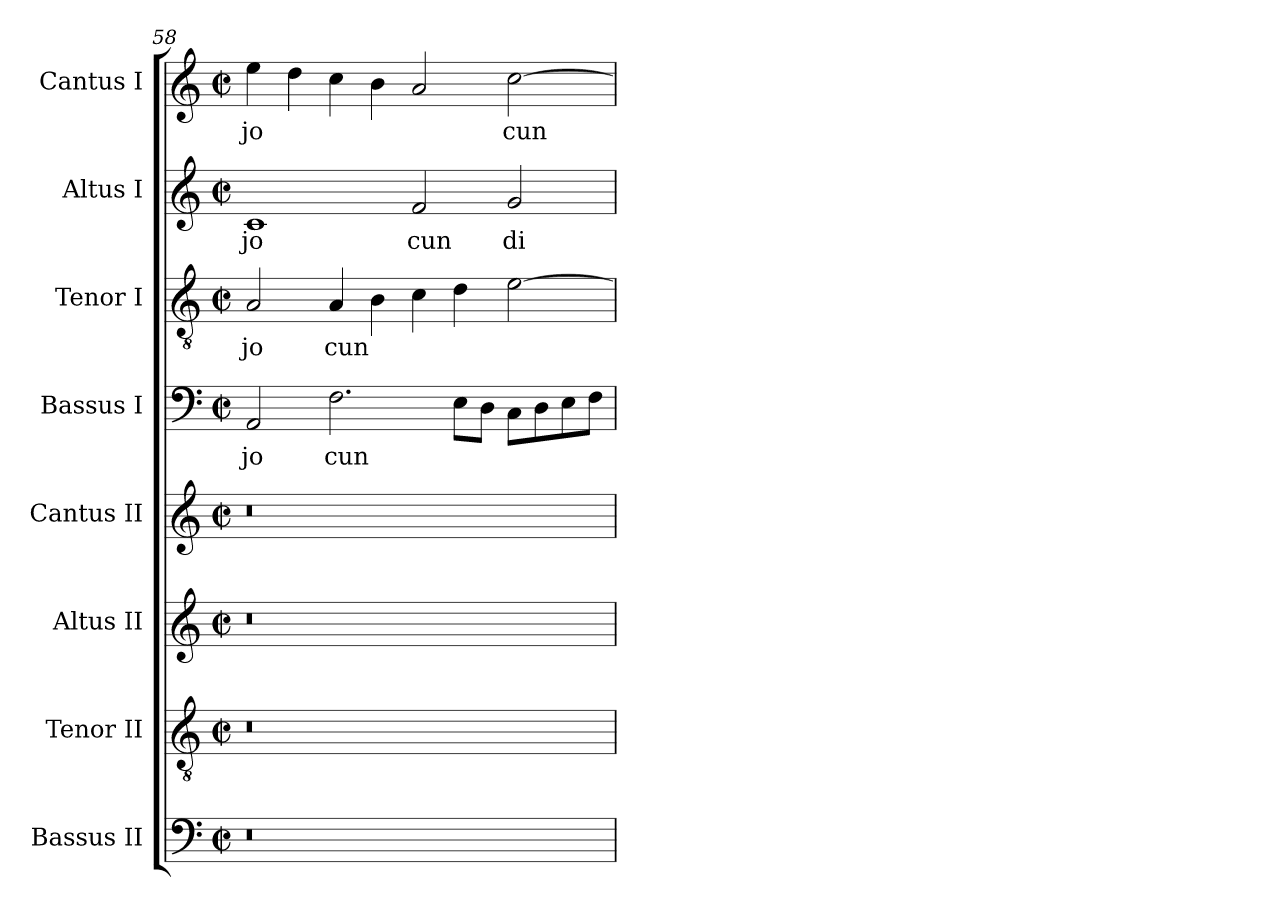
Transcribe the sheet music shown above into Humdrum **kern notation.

**kern	**kern	**kern	**kern	**kern	**text	**kern	**text	**kern	**text	**kern	**text
*part8	*part7	*part6	*part5	*part4	*part4	*part3	*part3	*part2	*part2	*part1	*part1
*staff8	*staff7	*staff6	*staff5	*staff4	*staff4	*staff3	*staff3	*staff2	*staff2	*staff1	*staff1
*I"Bassus II	*I"Tenor II	*I"Altus II	*I"Cantus II	*I"Bassus I	*	*I"Tenor I	*	*I"Altus I	*	*I"Cantus I	*
!!LO:LB:g=z
*clefF4	*clefGv2	*clefG2	*clefG2	*clefF4	*	*clefGv2	*	*clefG2	*	*clefG2	*
*M2/2	*M2/2	*M2/2	*M2/2	*M2/2	*	*M2/2	*	*M2/2	*	*M2/2	*
*met(c|)	*met(c|)	*met(c|)	*met(c|)	*met(c|)	*	*met(c|)	*	*met(c|)	*	*met(c|)	*
=58	=58	=58	=58	=58	=58	=58	=58	=58	=58	=58	=58
!	!	!	!	!	!LO:LY:b:cj	!	!LO:LY:b:cj	!	!LO:LY:b:cj	!	!LO:LY:b:cj
0r	0r	0r	0r	2AA/	jo	2A/	jo	1c	jo	4ee\	jo
.	.	.	.	.	.	.	.	.	.	4dd\	.
!	!	!	!	!	!LO:LY:b	!	!LO:LY:b	!	!	!	!
.	.	.	.	2.F\	cun	4A/	cun	.	.	4cc\	.
.	.	.	.	.	.	4B\	.	.	.	4b\	.
!	!	!	!	!	!	!	!	!	!LO:LY:b:cj	!	!
.	.	.	.	.	.	4c\	.	2f/	cun	2a/	.
.	.	.	.	8E\L	.	4d\	.	.	.	.	.
.	.	.	.	8D\J	.	.	.	.	.	.	.
!	!	!	!	!	!	!	!	!	!LO:LY:b:cj	!	!LO:LY:b
.	.	.	.	8C\L	.	[>2e\	.	2g/	di	[>2cc\	cun
.	.	.	.	8D\	.	.	.	.	.	.	.
.	.	.	.	8E\	.	.	.	.	.	.	.
.	.	.	.	8F\J	.	.	.	.	.	.	.
=	=	=	=	=	=	=	=	=	=	=	=
*-	*-	*-	*-	*-	*-	*-	*-	*-	*-	*-	*-
